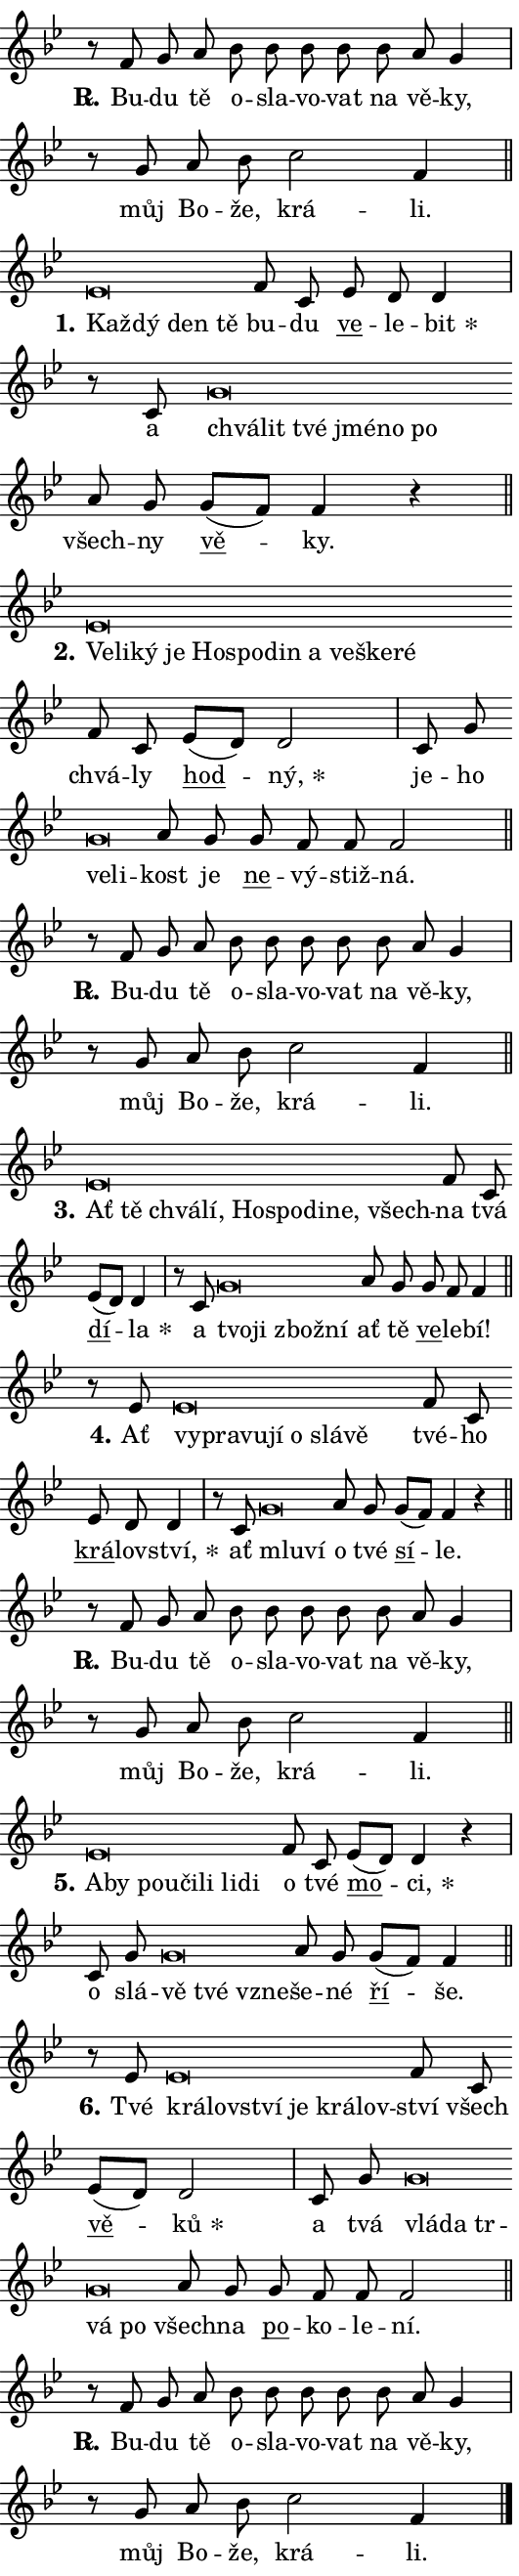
\version "2.24.0"
\header { tagline = "" }
\paper {
  indent = 0\cm
  top-margin = 0\cm
  right-margin = 0.13\cm % to fit lyric hyphens
  bottom-margin = 0\cm
  left-margin = 0\cm
  paper-width = 9\cm
  page-breaking = #ly:one-page-breaking
  system-system-spacing.basic-distance = #11
  score-system-spacing.basic-distance = #11
  ragged-last = ##f
}


%% Author: Thomas Morley
%% https://lists.gnu.org/archive/html/lilypond-user/2020-05/msg00002.html
#(define (line-position grob)
"Returns position of @var[grob} in current system:
   @code{'start}, if at first time-step
   @code{'end}, if at last time-step
   @code{'middle} otherwise
"
  (let* ((col (ly:item-get-column grob))
         (ln (ly:grob-object col 'left-neighbor))
         (rn (ly:grob-object col 'right-neighbor))
         (col-to-check-left (if (ly:grob? ln) ln col))
         (col-to-check-right (if (ly:grob? rn) rn col))
         (break-dir-left
           (and
             (ly:grob-property col-to-check-left 'non-musical #f)
             (ly:item-break-dir col-to-check-left)))
         (break-dir-right
           (and
             (ly:grob-property col-to-check-right 'non-musical #f)
             (ly:item-break-dir col-to-check-right))))
        (cond ((eqv? 1 break-dir-left) 'start)
              ((eqv? -1 break-dir-right) 'end)
              (else 'middle))))

#(define (tranparent-at-line-position vctor)
  (lambda (grob)
  "Relying on @code{line-position} select the relevant enry from @var{vctor}.
Used to determine transparency,"
    (case (line-position grob)
      ((end) (not (vector-ref vctor 0)))
      ((middle) (not (vector-ref vctor 1)))
      ((start) (not (vector-ref vctor 2))))))

noteHeadBreakVisibility =
#(define-music-function (break-visibility)(vector?)
"Makes @code{NoteHead}s transparent relying on @var{break-visibility}"
#{
  \override NoteHead.transparent =
    #(tranparent-at-line-position break-visibility)
#})

#(define delete-ledgers-for-transparent-note-heads
  (lambda (grob)
    "Reads whether a @code{NoteHead} is transparent.
If so this @code{NoteHead} is removed from @code{'note-heads} from
@var{grob}, which is supposed to be @code{LedgerLineSpanner}.
As a result ledgers are not printed for this @code{NoteHead}"
    (let* ((nhds-array (ly:grob-object grob 'note-heads))
           (nhds-list
             (if (ly:grob-array? nhds-array)
                 (ly:grob-array->list nhds-array)
                 '()))
           ;; Relies on the transparent-property being done before
           ;; Staff.LedgerLineSpanner.after-line-breaking is executed.
           ;; This is fragile ...
           (to-keep
             (remove
               (lambda (nhd)
                 (ly:grob-property nhd 'transparent #f))
               nhds-list)))
      ;; TODO find a better method to iterate over grob-arrays, similiar
      ;; to filter/remove etc for lists
      ;; For now rebuilt from scratch
      (set! (ly:grob-object grob 'note-heads)  '())
      (for-each
        (lambda (nhd)
          (ly:pointer-group-interface::add-grob grob 'note-heads nhd))
        to-keep))))

squashNotes = {
  \override NoteHead.X-extent = #'(-0.2 . 0.2)
  \override NoteHead.Y-extent = #'(-0.75 . 0)
  \override NoteHead.stencil =
    #(lambda (grob)
       (let ((pos (ly:grob-property grob 'staff-position)))
         (begin
           (if (< pos -7) (display "ERROR: Lower brevis then expected\n") (display ""))
           (if (<= pos -6) ly:text-interface::print ly:note-head::print))))
}
unSquashNotes = {
  \revert NoteHead.X-extent
  \revert NoteHead.Y-extent
  \revert NoteHead.stencil
}

hideNotes = \noteHeadBreakVisibility #begin-of-line-visible
unHideNotes = \noteHeadBreakVisibility #all-visible

% work-around for resetting accidentals
% https://lilypond.org/doc/v2.23/Documentation/notation/displaying-rhythms#unmetered-music
cadenzaMeasure = {
  \cadenzaOff
  \partial 1024 s1024
  \cadenzaOn
}

#(define-markup-command (accent layout props text) (markup?)
  "Underline accented syllable"
  (interpret-markup layout props
    #{\markup \override #'(offset . 4.3) \underline { #text }#}))

responsum = \markup \concat {
  "R" \hspace #-1.05 \path #0.1 #'((moveto 0 0.07) (lineto 0.9 0.8)) \hspace #0.05 "."
}

spaceSize = #0.6828661417322834 % exact space size for TeX Gyre Schola

\layout {
  \context {
    \Staff
    \remove "Time_signature_engraver"
    \override LedgerLineSpanner.after-line-breaking = #delete-ledgers-for-transparent-note-heads
  }
  \context {
    \Lyrics {
      \override LyricSpace.minimum-distance = \spaceSize
      \override LyricText.font-name = #"TeX Gyre Schola"
      \override LyricText.font-size = 1
      \override StanzaNumber.font-name = #"TeX Gyre Schola Bold"
      \override StanzaNumber.font-size = 1
    }
  }
  \context {
    \Score 
    \override NoteHead.text =
      #(lambda (grob) 
        (let ((pos (ly:grob-property grob 'staff-position)))
          #{\markup {
            \combine
              \halign #-0.55 \raise #(if (= pos -6) 0 0.5) \override #'(thickness . 2) \draw-line #'(3.2 . 0)
              \musicglyph "noteheads.sM1"
          }#}))
  }
}

% magnetic-lyrics.ily
%
%   written by
%     Jean Abou Samra <jean@abou-samra.fr>
%     Werner Lemberg <wl@gnu.org>
%
%   adapted by
%     Jiri Hon <jiri.hon@gmail.com>
%
% Version 2022-Apr-15

% https://www.mail-archive.com/lilypond-user@gnu.org/msg149350.html

#(define (Left_hyphen_pointer_engraver context)
   "Collect syllable-hyphen-syllable occurrences in lyrics and store
them in properties.  This engraver only looks to the left.  For
example, if the lyrics input is @code{foo -- bar}, it does the
following.

@itemize @bullet
@item
Set the @code{text} property of the @code{LyricHyphen} grob between
@q{foo} and @q{bar} to @code{foo}.

@item
Set the @code{left-hyphen} property of the @code{LyricText} grob with
text @q{foo} to the @code{LyricHyphen} grob between @q{foo} and
@q{bar}.
@end itemize

Use this auxiliary engraver in combination with the
@code{lyric-@/text::@/apply-@/magnetic-@/offset!} hook."
   (let ((hyphen #f)
         (text #f))
     (make-engraver
      (acknowledgers
       ((lyric-syllable-interface engraver grob source-engraver)
        (set! text grob)))
      (end-acknowledgers
       ((lyric-hyphen-interface engraver grob source-engraver)
        ;(when (not (grob::has-interface grob 'lyric-space-interface))
          (set! hyphen grob)));)
      ((stop-translation-timestep engraver)
       (when (and text hyphen)
         (ly:grob-set-object! text 'left-hyphen hyphen))
       (set! text #f)
       (set! hyphen #f)))))

#(define (lyric-text::apply-magnetic-offset! grob)
   "If the space between two syllables is less than the value in
property @code{LyricText@/.details@/.squash-threshold}, move the right
syllable to the left so that it gets concatenated with the left
syllable.

Use this function as a hook for
@code{LyricText@/.after-@/line-@/breaking} if the
@code{Left_@/hyphen_@/pointer_@/engraver} is active."
   (let ((hyphen (ly:grob-object grob 'left-hyphen #f)))
     (when hyphen
       (let ((left-text (ly:spanner-bound hyphen LEFT)))
         (when (grob::has-interface left-text 'lyric-syllable-interface)
           (let* ((common (ly:grob-common-refpoint grob left-text X))
                  (this-x-ext (ly:grob-extent grob common X))
                  (left-x-ext
                   (begin
                     ;; Trigger magnetism for left-text.
                     (ly:grob-property left-text 'after-line-breaking)
                     (ly:grob-extent left-text common X)))
                  ;; `delta` is the gap width between two syllables.
                  (delta (- (interval-start this-x-ext)
                            (interval-end left-x-ext)))
                  (details (ly:grob-property grob 'details))
                  (threshold (assoc-get 'squash-threshold details 0.2)))
             (when (< delta threshold)
               (let* (;; We have to manipulate the input text so that
                      ;; ligatures crossing syllable boundaries are not
                      ;; disabled.  For languages based on the Latin
                      ;; script this is essentially a beautification.
                      ;; However, for non-Western scripts it can be a
                      ;; necessity.
                      (lt (ly:grob-property left-text 'text))
                      (rt (ly:grob-property grob 'text))
                      (is-space (grob::has-interface hyphen 'lyric-space-interface))
                      (space (if is-space " " ""))
                      (extra-delta (if is-space spaceSize 0))
                      ;; Append new syllable.
                      (ltrt-space (if (and (string? lt) (string? rt))
                                (string-append lt space rt)
                                (make-concat-markup (list lt space rt))))
                      ;; Right-align `ltrt` to the right side.
                      (ltrt-space-markup (grob-interpret-markup
                               grob
                               (make-translate-markup
                                (cons (interval-length this-x-ext) 0)
                                (make-right-align-markup ltrt-space)))))
                 (begin
                   ;; Don't print `left-text`.
                   (ly:grob-set-property! left-text 'stencil #f)
                   ;; Set text and stencil (which holds all collected
                   ;; syllables so far) and shift it to the left.
                   (ly:grob-set-property! grob 'text ltrt-space)
                   (ly:grob-set-property! grob 'stencil ltrt-space-markup)
                   (ly:grob-translate-axis! grob (- (- delta extra-delta)) X))))))))))


#(define (lyric-hyphen::displace-bounds-first grob)
   ;; Make very sure this callback isn't triggered too early.
   (let ((left (ly:spanner-bound grob LEFT))
         (right (ly:spanner-bound grob RIGHT)))
     (ly:grob-property left 'after-line-breaking)
     (ly:grob-property right 'after-line-breaking)
     (ly:lyric-hyphen::print grob)))

squashThreshold = #0.4

\layout {
  \context {
    \Lyrics
    \consists #Left_hyphen_pointer_engraver
    \override LyricText.after-line-breaking =
      #lyric-text::apply-magnetic-offset!
    \override LyricHyphen.stencil = #lyric-hyphen::displace-bounds-first
    \override LyricText.details.squash-threshold = \squashThreshold
    \override LyricHyphen.minimum-distance = 0
    \override LyricHyphen.minimum-length = \squashThreshold
  }
}

squashText = \override LyricText.details.squash-threshold = 9999
unSquashText = \override LyricText.details.squash-threshold = \squashThreshold

leftText = \override LyricText.self-alignment-X = #LEFT
unLeftText = \revert LyricText.self-alignment-X

starOffset = #(lambda (grob) 
                (let ((x_offset (ly:self-alignment-interface::aligned-on-x-parent grob)))
                  (if (= x_offset 0) 0 (+ x_offset 1.2))))

star = #(define-music-function (syllable)(string?)
"Append star separator at the end of a syllable"
#{
  \once \override LyricText.X-offset = #starOffset
  \lyricmode { \markup {
    #syllable
    \override #'((font-name . "TeX Gyre Schola Bold")) \hspace #0.2 \lower #0.65 \larger "*"
  } }
#})

starAccent = #(define-music-function (syllable)(string?)
"Append star separator at the end of a syllable and make accent"
#{
  \once \override LyricText.X-offset = #starOffset
  \lyricmode { \markup {
    \accent #syllable
    \override #'((font-name . "TeX Gyre Schola Bold")) \hspace #0.2 \lower #0.65 \larger "*"
  } }
#})

breath = #(define-music-function (syllable)(string?)
"Append breathing indicator at the end of a syllable"
#{
  \lyricmode { \markup { #syllable "+" } }
#})

optionalBreath = #(define-music-function (syllable)(string?)
"Append optional breathing indicator at the end of a syllable"
#{
  \lyricmode { \markup { #syllable "(+)" } }
#})


\score {
    <<
        \new Voice = "melody" { \cadenzaOn \key bes \major \relative { r8 f' g a bes bes bes bes \bar "" bes a g4 \cadenzaMeasure \bar "|" r8 g a bes \bar "" c2 f,4 \cadenzaMeasure \bar "||" \break } }
        \new Lyrics \lyricsto "melody" { \lyricmode { \set stanza = \responsum
Bu -- du tě o -- sla -- vo -- vat na vě -- ky, můj Bo -- že, krá -- li. } }
    >>
    \layout {}
}

\score {
    <<
        \new Voice = "melody" { \cadenzaOn \key bes \major \relative { \squashNotes es'\breve*1/16 \hideNotes \breve*1/16 \bar "" \breve*1/16 \breve*1/16 \bar "" \unHideNotes \unSquashNotes f8 c \bar "" es d d4 \cadenzaMeasure \bar "|" r8 c8 \squashNotes g'\breve*1/16 \hideNotes \breve*1/16 \bar "" \breve*1/16 \bar "" \breve*1/16 \bar "" \breve*1/16 \breve*1/16 \bar "" \unHideNotes \unSquashNotes a8 g \bar "" g[( f)] f4 r \cadenzaMeasure \bar "||" \break } }
        \new Lyrics \lyricsto "melody" { \lyricmode { \set stanza = "1."
\leftText Kaž -- \squashText dý den tě \unLeftText \unSquashText bu -- du \markup \accent ve -- le -- \star bit a \leftText chvá -- \squashText lit tvé jmé -- no po \unLeftText \unSquashText všech -- ny \markup \accent vě -- ky. } }
    >>
    \layout {}
}

\score {
    <<
        \new Voice = "melody" { \cadenzaOn \key bes \major \relative { \squashNotes es'\breve*1/16 \hideNotes \breve*1/16 \bar "" \breve*1/16 \bar "" \breve*1/16 \bar "" \breve*1/16 \bar "" \breve*1/16 \bar "" \breve*1/16 \bar "" \breve*1/16 \bar "" \breve*1/16 \bar "" \breve*1/16 \breve*1/16 \bar "" \unHideNotes \unSquashNotes f8 c \bar "" es[( d)] d2 \cadenzaMeasure \bar "|" c8 g' \bar "" \squashNotes g\breve*1/16 \hideNotes \breve*1/16 \bar "" \unHideNotes \unSquashNotes a8 g \bar "" g f f f2 \cadenzaMeasure \bar "||" \break } }
        \new Lyrics \lyricsto "melody" { \lyricmode { \set stanza = "2."
\leftText Ve -- \squashText li -- ký je Ho -- spo -- din a ve -- ške -- ré \unLeftText \unSquashText chvá -- ly \markup \accent hod -- \star ný, je -- ho \leftText ve -- \squashText li -- \unLeftText \unSquashText kost je \markup \accent ne -- vý -- stiž -- ná. } }
    >>
    \layout {}
}

\score {
    <<
        \new Voice = "melody" { \cadenzaOn \key bes \major \relative { r8 f' g a bes bes bes bes \bar "" bes a g4 \cadenzaMeasure \bar "|" r8 g a bes \bar "" c2 f,4 \cadenzaMeasure \bar "||" \break } }
        \new Lyrics \lyricsto "melody" { \lyricmode { \set stanza = \responsum
Bu -- du tě o -- sla -- vo -- vat na vě -- ky, můj Bo -- že, krá -- li. } }
    >>
    \layout {}
}

\score {
    <<
        \new Voice = "melody" { \cadenzaOn \key bes \major \relative { \squashNotes es'\breve*1/16 \hideNotes \breve*1/16 \bar "" \breve*1/16 \bar "" \breve*1/16 \bar "" \breve*1/16 \bar "" \breve*1/16 \bar "" \breve*1/16 \bar "" \breve*1/16 \breve*1/16 \bar "" \unHideNotes \unSquashNotes f8 c \bar "" es[( d)] d4 \cadenzaMeasure \bar "|" r8 c8 \squashNotes g'\breve*1/16 \hideNotes \breve*1/16 \bar "" \breve*1/16 \breve*1/16 \bar "" \unHideNotes \unSquashNotes a8 g \bar "" g f f4 \cadenzaMeasure \bar "||" \break } }
        \new Lyrics \lyricsto "melody" { \lyricmode { \set stanza = "3."
\leftText Ať \squashText tě chvá -- lí, Ho -- spo -- di -- ne, všech -- \unLeftText \unSquashText na tvá \markup \accent dí -- \star la a \leftText tvo -- \squashText ji zbož -- ní \unLeftText \unSquashText ať tě \markup \accent ve -- le -- bí! } }
    >>
    \layout {}
}

\score {
    <<
        \new Voice = "melody" { \cadenzaOn \key bes \major \relative { r8 es'8 \squashNotes es\breve*1/16 \hideNotes \breve*1/16 \bar "" \breve*1/16 \bar "" \breve*1/16 \bar "" \breve*1/16 \bar "" \breve*1/16 \breve*1/16 \bar "" \unHideNotes \unSquashNotes f8 c \bar "" es d d4 \cadenzaMeasure \bar "|" r8 c8 \squashNotes g'\breve*1/16 \hideNotes \breve*1/16 \bar "" \unHideNotes \unSquashNotes a8 g \bar "" g[( f)] f4 r \cadenzaMeasure \bar "||" \break } }
        \new Lyrics \lyricsto "melody" { \lyricmode { \set stanza = "4."
Ať \leftText vy -- \squashText pra -- vu -- jí o slá -- vě \unLeftText \unSquashText tvé -- ho \markup \accent krá -- lov -- \star ství, ať \leftText mlu -- \squashText ví \unLeftText \unSquashText o tvé \markup \accent sí -- le. } }
    >>
    \layout {}
}

\score {
    <<
        \new Voice = "melody" { \cadenzaOn \key bes \major \relative { r8 f' g a bes bes bes bes \bar "" bes a g4 \cadenzaMeasure \bar "|" r8 g a bes \bar "" c2 f,4 \cadenzaMeasure \bar "||" \break } }
        \new Lyrics \lyricsto "melody" { \lyricmode { \set stanza = \responsum
Bu -- du tě o -- sla -- vo -- vat na vě -- ky, můj Bo -- že, krá -- li. } }
    >>
    \layout {}
}

\score {
    <<
        \new Voice = "melody" { \cadenzaOn \key bes \major \relative { \squashNotes es'\breve*1/16 \hideNotes \breve*1/16 \bar "" \breve*1/16 \bar "" \breve*1/16 \bar "" \breve*1/16 \bar "" \breve*1/16 \bar "" \breve*1/16 \breve*1/16 \bar "" \unHideNotes \unSquashNotes f8 c \bar "" es[( d)] d4 r \cadenzaMeasure \bar "|" c8 g' \bar "" \squashNotes g\breve*1/16 \hideNotes \breve*1/16 \breve*1/16 \bar "" \unHideNotes \unSquashNotes a8 g \bar "" g[( f)] f4 \cadenzaMeasure \bar "||" \break } }
        \new Lyrics \lyricsto "melody" { \lyricmode { \set stanza = "5."
\leftText A -- \squashText by po -- u -- či -- li li -- di \unLeftText \unSquashText o tvé \markup \accent mo -- \star ci, o slá -- \leftText vě \squashText tvé vzne -- \unLeftText \unSquashText še -- né \markup \accent ří -- še. } }
    >>
    \layout {}
}

\score {
    <<
        \new Voice = "melody" { \cadenzaOn \key bes \major \relative { r8 es'8 \squashNotes es\breve*1/16 \hideNotes \breve*1/16 \bar "" \breve*1/16 \bar "" \breve*1/16 \bar "" \breve*1/16 \breve*1/16 \bar "" \unHideNotes \unSquashNotes f8 c \bar "" es[( d)] d2 \cadenzaMeasure \bar "|" c8 g' \bar "" \squashNotes g\breve*1/16 \hideNotes \breve*1/16 \bar "" \breve*1/16 \bar "" \breve*1/16 \breve*1/16 \bar "" \unHideNotes \unSquashNotes a8 g \bar "" g f f f2 \cadenzaMeasure \bar "||" \break } }
        \new Lyrics \lyricsto "melody" { \lyricmode { \set stanza = "6."
Tvé \leftText krá -- \squashText lov -- ství je krá -- lov -- \unLeftText \unSquashText ství všech \markup \accent vě -- \star ků a tvá \leftText vlá -- \squashText da tr -- vá po \unLeftText \unSquashText všech -- na \markup \accent po -- ko -- le -- ní. } }
    >>
    \layout {}
}

\score {
    <<
        \new Voice = "melody" { \cadenzaOn \key bes \major \relative { r8 f' g a bes bes bes bes \bar "" bes a g4 \cadenzaMeasure \bar "|" r8 g a bes \bar "" c2 f,4 \cadenzaMeasure \bar "||" \break } \bar "|." }
        \new Lyrics \lyricsto "melody" { \lyricmode { \set stanza = \responsum
Bu -- du tě o -- sla -- vo -- vat na vě -- ky, můj Bo -- že, krá -- li. } }
    >>
    \layout {}
}
